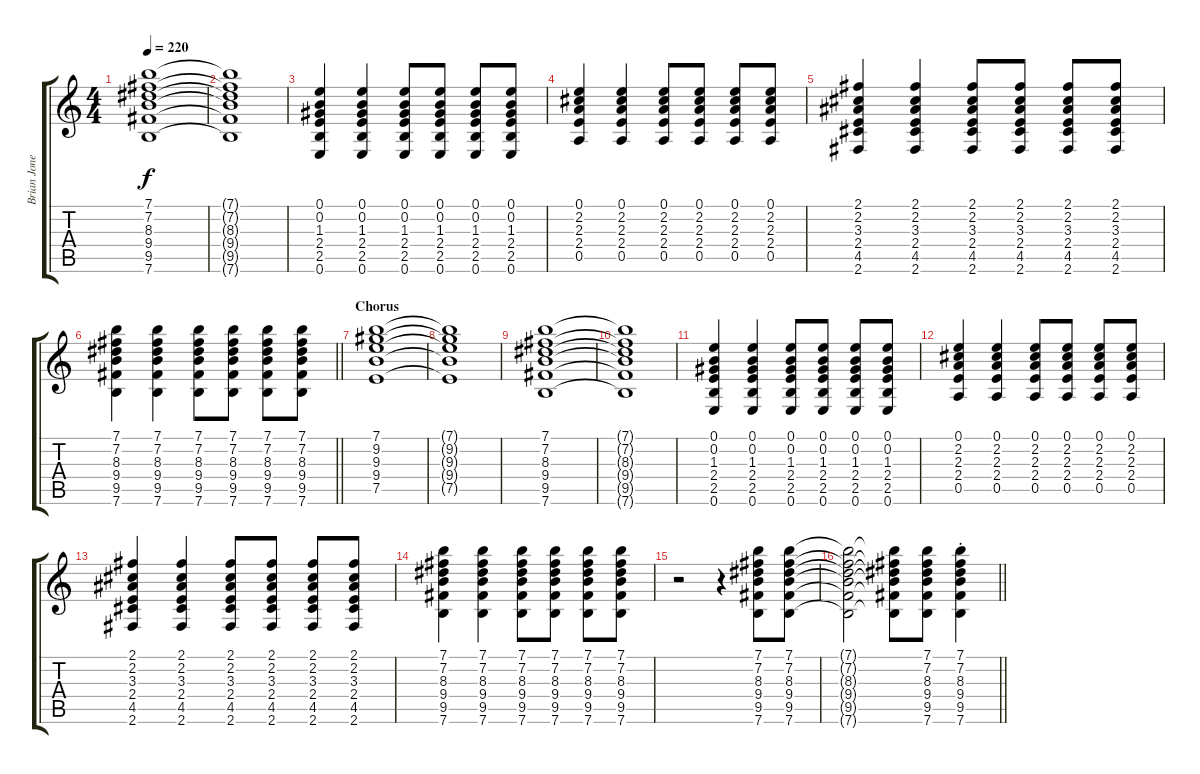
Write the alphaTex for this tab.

\track ("Brian Jones" "Brian Jone") {instrument electricguitarclean}
\staff {score tabs}
\tuning (E4 B3 G3 D3 A2 E2) {hide}
\ts (4 4)
\tempo 220
\clef g2
\ks c
(7.1 7.2 8.3 9.4 9.5 7.6).1{dy f} |
(7.1{t} 7.2{t} 8.3{t} 9.4{t} 9.5{t} 7.6{t}).1 |
(0.1 0.2 1.3 2.4 2.5 0.6).4 (0.1 0.2 1.3 2.4 2.5 0.6).4 (0.1 0.2 1.3 2.4 2.5 0.6).8 (0.1 0.2 1.3 2.4 2.5 0.6).8 (0.1 0.2 1.3 2.4 2.5 0.6).8 (0.1 0.2 1.3 2.4 2.5 0.6).8 |
(0.1 2.2 2.3 2.4 0.5).4 (0.1 2.2 2.3 2.4 0.5).4 (0.1 2.2 2.3 2.4 0.5).8 (0.1 2.2 2.3 2.4 0.5).8 (0.1 2.2 2.3 2.4 0.5).8 (0.1 2.2 2.3 2.4 0.5).8 |
(2.1 2.2 3.3 2.4 4.5 2.6).4 (2.1 2.2 3.3 2.4 4.5 2.6).4 (2.1 2.2 3.3 2.4 4.5 2.6).8 (2.1 2.2 3.3 2.4 4.5 2.6).8 (2.1 2.2 3.3 2.4 4.5 2.6).8 (2.1 2.2 3.3 2.4 4.5 2.6).8 |
\barLineRight lightlight
(7.1 7.2 8.3 9.4 9.5 7.6).4 (7.1 7.2 8.3 9.4 9.5 7.6).4 (7.1 7.2 8.3 9.4 9.5 7.6).8 (7.1 7.2 8.3 9.4 9.5 7.6).8 (7.1 7.2 8.3 9.4 9.5 7.6).8 (7.1 7.2 8.3 9.4 9.5 7.6).8 |
\section ("" "Chorus")
(7.1 9.2 9.3 9.4 7.5).1 |
(7.1{t} 9.2{t} 9.3{t} 9.4{t} 7.5{t}).1 |
(7.1 7.2 8.3 9.4 9.5 7.6).1 |
(7.1{t} 7.2{t} 8.3{t} 9.4{t} 9.5{t} 7.6{t}).1 |
(0.1 0.2 1.3 2.4 2.5 0.6).4 (0.1 0.2 1.3 2.4 2.5 0.6).4 (0.1 0.2 1.3 2.4 2.5 0.6).8 (0.1 0.2 1.3 2.4 2.5 0.6).8 (0.1 0.2 1.3 2.4 2.5 0.6).8 (0.1 0.2 1.3 2.4 2.5 0.6).8 |
(0.1 2.2 2.3 2.4 0.5).4 (0.1 2.2 2.3 2.4 0.5).4 (0.1 2.2 2.3 2.4 0.5).8 (0.1 2.2 2.3 2.4 0.5).8 (0.1 2.2 2.3 2.4 0.5).8 (0.1 2.2 2.3 2.4 0.5).8 |
(2.1 2.2 3.3 2.4 4.5 2.6).4 (2.1 2.2 3.3 2.4 4.5 2.6).4 (2.1 2.2 3.3 2.4 4.5 2.6).8 (2.1 2.2 3.3 2.4 4.5 2.6).8 (2.1 2.2 3.3 2.4 4.5 2.6).8 (2.1 2.2 3.3 2.4 4.5 2.6).8 |
(7.1 7.2 8.3 9.4 9.5 7.6).4 (7.1 7.2 8.3 9.4 9.5 7.6).4 (7.1 7.2 8.3 9.4 9.5 7.6).8 (7.1 7.2 8.3 9.4 9.5 7.6).8 (7.1 7.2 8.3 9.4 9.5 7.6).8 (7.1 7.2 8.3 9.4 9.5 7.6).8 |
r.2 r.4 (7.1 7.2 8.3 9.4 9.5 7.6).8 (7.1 7.2 8.3 9.4 9.5 7.6).8 |
\barLineRight lightlight
(7.1{t} 7.2{t} 8.3{t} 9.4{t} 9.5{t} 7.6{t}).2 (7.1{t} 7.2{t} 8.3{t} 9.4{t} 9.5{t} 7.6{t}).8 (7.1 7.2 8.3 9.4 9.5 7.6).8 (7.1{st} 7.2{st} 8.3{st} 9.4{st} 9.5{st} 7.6{st}).4
